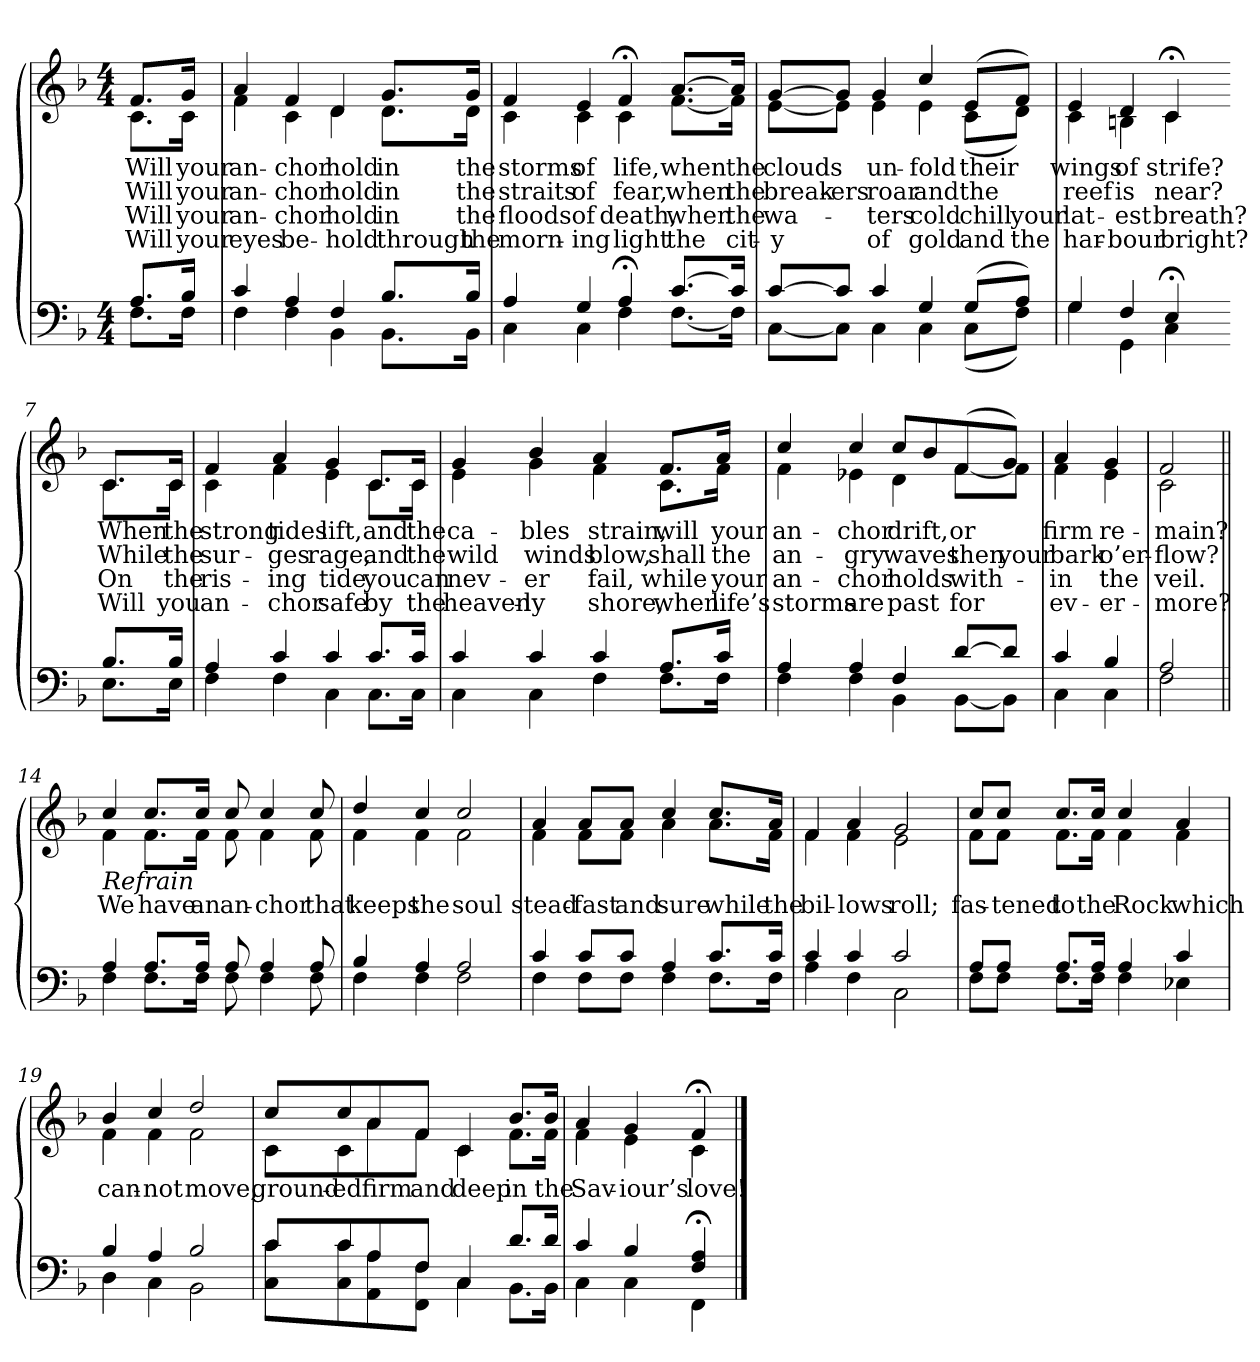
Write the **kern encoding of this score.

**kern	**kern	**text	**text	**text	**text
*part2	*part1	*part1	*part1	*part1	*part1
*staff2	*staff1	*staff1	*staff1	*staff1	*staff1
*clefF4	*clefG2	*	*	*	*
*k[b-]	*k[b-]	*	*	*	*
*M4/4	*M4/4	*	*	*	*
=1	=1	=1	=1	=1	=1
*^	*	*	*	*	*
!	!	!LO:TX:b:i:t=Verse	!	!	!	!
!	!	!	!LO:LY:b	!LO:LY:b	!LO:LY:b	!LO:LY:b
*	*	*^	*	*	*	*
8.A/L	8.F\L	8.f/L	8.c\L	Will	Will	Will	Will
!	!	!	!	!LO:LY:b	!LO:LY:b	!LO:LY:b	!LO:LY:b
16B-/Jk	16F\Jk	16g/Jk	16c\Jk	your	your	your	your
=2	=2	=2	=2	=2	=2	=2	=2
!	!	!	!	!LO:LY:b	!LO:LY:b	!LO:LY:b	!LO:LY:b
4c/	4F\	4a/	4f\	an-	an-	an-	eyes
!	!	!	!	!LO:LY:b	!LO:LY:b	!LO:LY:b	!LO:LY:b
4A/	4F\	4f/	4c\	-chor	-chor	-chor	be-
!	!	!	!	!LO:LY:b	!LO:LY:b	!LO:LY:b	!LO:LY:b
4F/	4BB-\	4d/	4d\	hold	hold	hold	-hold
!	!	!	!	!LO:LY:b	!LO:LY:b	!LO:LY:b	!LO:LY:b
8.B-/L	8.BB-\L	8.g/L	8.d\L	in	in	in	through
!	!	!	!	!LO:LY:b	!LO:LY:b	!LO:LY:b	!LO:LY:b
16B-/Jk	16BB-\Jk	16g/Jk	16d\Jk	the	the	the	the
=3	=3	=3	=3	=3	=3	=3	=3
!	!	!	!	!LO:LY:b	!LO:LY:b	!LO:LY:b	!LO:LY:b
4A/	4C\	4f/	4c\	storms	straits	floods	morn-
!	!	!	!	!LO:LY:b	!LO:LY:b	!LO:LY:b	!LO:LY:b
4G/	4C\	4e/	4c\	of	of	of	-ing
!	!	!	!	!LO:LY:b	!LO:LY:b	!LO:LY:b	!LO:LY:b
4A;/	4F\	4f;</	4c\	life,	fear,	death,	light
!!LO:LB:g=z	!!
=4-	=4-	=4-	=4-	=4-	=4-	=4-	=4-
!	!	!	!	!LO:LY:b	!LO:LY:b	!LO:LY:b	!LO:LY:b
[8.c/L	[8.F\L	[8.a/L	[8.f\L	when	when	when	the
!	!	!	!	!LO:LY:b	!LO:LY:b	!LO:LY:b	!LO:LY:b
16c/Jk]	16F\Jk]	16a/Jk]	16f\Jk]	the	the	the	cit-
=5	=5	=5	=5	=5	=5	=5	=5
!	!	!	!	!LO:LY:b	!LO:LY:b	!LO:LY:b	!LO:LY:b
[8c/L	[8C\L	[8g/L	[8e\L	clouds	break-	wa-	-y
!	!	!	!	!	!LO:LY:b	!	!
8c/J]	8C\J]	8g/J]	8e\J]	.	-ers	.	.
!	!	!	!	!LO:LY:b	!LO:LY:b	!LO:LY:b	!LO:LY:b
4c/	4C\	4g/	4e\	un-	roar	-ters	of
!	!	!	!	!LO:LY:b	!LO:LY:b	!LO:LY:b	!LO:LY:b
4G/	4C\	4cc/	4e\	-fold	and	cold	gold
!	!	!	!	!LO:LY:b	!LO:LY:b	!LO:LY:b	!LO:LY:b
(>8G/L	(<8C\L	(>8e/L	(<8c\L	their	the	chill	and
!	!	!	!	!	!	!LO:LY:b	!LO:LY:b
8A/J)	8F\J)	8f/J)	8d\J)	.	.	your	the
=6	=6	=6	=6	=6	=6	=6	=6
!	!	!	!	!LO:LY:b	!LO:LY:b	!LO:LY:b	!LO:LY:b
4G/	4G\	4e/	4c\	wings	reef	lat-	har-
!	!	!	!	!LO:LY:b	!LO:LY:b	!LO:LY:b	!LO:LY:b
4F/	4GG\	4d/	4Bn\	of	is	-est	-bour
!	!	!	!	!LO:LY:b	!LO:LY:b	!LO:LY:b	!LO:LY:b
4E;/	4C\	4c;</	4c\	strife?	near?	breath?	bright?
!!LO:LB:g=z	!!
=7-	=7-	=7-	=7-	=7-	=7-	=7-	=7-
!	!	!	!	!LO:LY:b	!LO:LY:b	!LO:LY:b	!LO:LY:b
8.B-/L	8.E\L	8.c/L	8.c\L	When	While	On	Will
!	!	!	!	!LO:LY:b	!LO:LY:b	!LO:LY:b	!LO:LY:b
16B-/Jk	16E\Jk	16c/Jk	16c\Jk	the	the	the	you
=8	=8	=8	=8	=8	=8	=8	=8
!	!	!	!	!LO:LY:b	!LO:LY:b	!LO:LY:b	!LO:LY:b
4A/	4F\	4f/	4c\	strong	sur-	ris-	an-
!	!	!	!	!LO:LY:b	!LO:LY:b	!LO:LY:b	!LO:LY:b
4c/	4F\	4a/	4f\	tides	-ges	-ing	-chor
!	!	!	!	!LO:LY:b	!LO:LY:b	!LO:LY:b	!LO:LY:b
4c/	4C\	4g/	4e\	lift,	rage,	tide	safe
!	!	!	!	!LO:LY:b	!LO:LY:b	!LO:LY:b	!LO:LY:b
8.c/L	8.C\L	8.c/L	8.c\L	and	and	you	by
!	!	!	!	!LO:LY:b	!LO:LY:b	!LO:LY:b	!LO:LY:b
16c/Jk	16C\Jk	16c/Jk	16c\Jk	the	the	can	the
=9	=9	=9	=9	=9	=9	=9	=9
!	!	!	!	!LO:LY:b	!LO:LY:b	!LO:LY:b	!LO:LY:b
4c/	4C\	4g/	4e\	ca-	wild	nev-	heaven-
!	!	!	!	!LO:LY:b	!LO:LY:b	!LO:LY:b	!LO:LY:b
4c/	4C\	4b-/	4g\	-bles	winds	-er	-ly
!	!	!	!	!LO:LY:b	!LO:LY:b	!LO:LY:b	!LO:LY:b
4c/	4F\	4a/	4f\	strain,	blow,	fail,	shore,
!!LO:LB:g=z	!!
=10-	=10-	=10-	=10-	=10-	=10-	=10-	=10-
!	!	!	!	!LO:LY:b	!LO:LY:b	!LO:LY:b	!LO:LY:b
8.A/L	8.F\L	8.f/L	8.c\L	will	shall	while	when
!	!	!	!	!LO:LY:b	!LO:LY:b	!LO:LY:b	!LO:LY:b
16c/Jk	16F\Jk	16a/Jk	16f\Jk	your	the	your	life’s
=11	=11	=11	=11	=11	=11	=11	=11
!	!	!	!	!LO:LY:b	!LO:LY:b	!LO:LY:b	!LO:LY:b
4A/	4F\	4cc/	4f\	an-	an-	an-	storms
!	!	!	!	!LO:LY:b	!LO:LY:b	!LO:LY:b	!LO:LY:b
4A/	4F\	4cc/	4e-X\	-chor	-gry	-chor	are
!	!	!	!	!LO:LY:b	!LO:LY:b	!LO:LY:b	!LO:LY:b
4F/	4BB-\	8cc/L	4d\	drift,	waves	holds	past
.	.	8b-/	.	.	.	.	.
!	!	!	!	!LO:LY:b	!LO:LY:b	!LO:LY:b	!LO:LY:b
[8d/L	[8BB-\L	(>8f/	[8f\L	or	then	with-	for
!	!	!	!	!	!LO:LY:b	!	!
8d/J]	8BB-\J]	8g/J)	8f\J]	.	your	.	.
=12	=12	=12	=12	=12	=12	=12	=12
!	!	!	!	!LO:LY:b	!LO:LY:b	!LO:LY:b	!LO:LY:b
4c/	4C\	4a/	4f\	firm	bark	-in	ev-
!	!	!	!	!LO:LY:b	!LO:LY:b	!LO:LY:b	!LO:LY:b
4B-/	4C\	4g/	4e\	re-	o’er-	the	-er-
=13	=13	=13	=13	=13	=13	=13	=13
!	!	!	!	!LO:LY:b	!LO:LY:b	!LO:LY:b	!LO:LY:b
2A/	2F\	2f/	2c\	-main?	-flow?	veil.	-more?
!!LO:LB:g=z	!!
=14||	=14||	=14||	=14||	=14||	=14||	=14||	=14||
!	!	!LO:TX:b:i:t=Refrain	!	!	!	!	!
!	!	!	!	!LO:LY:b	!	!	!
4A/	4F\	4cc/	4f\	We	.	.	.
!	!	!	!	!LO:LY:b	!	!	!
8.A/L	8.F\L	8.cc/L	8.f\L	have	.	.	.
!	!	!	!	!LO:LY:b	!	!	!
16A/Jk	16F\Jk	16cc/Jk	16f\Jk	an	.	.	.
!	!	!	!	!LO:LY:b	!	!	!
8A/	8F\	8cc/	8f\	an-	.	.	.
!	!	!	!	!LO:LY:b	!	!	!
4A/	4F\	4cc/	4f\	-chor	.	.	.
!	!	!	!	!LO:LY:b	!	!	!
8A/	8F\	8cc/	8f\	that	.	.	.
=15	=15	=15	=15	=15	=15	=15	=15
!	!	!	!	!LO:LY:b	!	!	!
4B-/	4F\	4dd/	4f\	keeps	.	.	.
!	!	!	!	!LO:LY:b	!	!	!
4A/	4F\	4cc/	4f\	the	.	.	.
!	!	!	!	!LO:LY:b	!	!	!
2A/	2F\	2cc/	2f\	soul	.	.	.
!!LO:LB:g=z	!!
=16	=16	=16	=16	=16	=16	=16	=16
!	!	!	!	!LO:LY:b	!	!	!
4c/	4F\	4a/	4f\	stead-	.	.	.
!	!	!	!	!LO:LY:b	!	!	!
8c/L	8F\L	8a/L	8f\L	-fast	.	.	.
!	!	!	!	!LO:LY:b	!	!	!
8c/J	8F\J	8a/J	8f\J	and	.	.	.
!	!	!	!	!LO:LY:b	!	!	!
4A/	4F\	4cc/	4a\	sure	.	.	.
!	!	!	!	!LO:LY:b	!	!	!
8.c/L	8.F\L	8.cc/L	8.a\L	while	.	.	.
!	!	!	!	!LO:LY:b	!	!	!
16c/Jk	16F\Jk	16a/Jk	16f\Jk	the	.	.	.
=17	=17	=17	=17	=17	=17	=17	=17
!	!	!	!	!LO:LY:b	!	!	!
4c/	4A\	4f/	4f\	bil-	.	.	.
!	!	!	!	!LO:LY:b	!	!	!
4c/	4F\	4a/	4f\	-lows	.	.	.
!	!	!	!	!LO:LY:b	!	!	!
2c/	2C\	2g/	2e\	roll;	.	.	.
!!LO:LB:g=z	!!
=18	=18	=18	=18	=18	=18	=18	=18
!	!	!	!	!LO:LY:b	!	!	!
8A/L	8F\L	8cc/L	8f\L	fas-	.	.	.
!	!	!	!	!LO:LY:b	!	!	!
8A/J	8F\J	8cc/J	8f\J	-tened	.	.	.
!	!	!	!	!LO:LY:b	!	!	!
8.A/L	8.F\L	8.cc/L	8.f\L	to	.	.	.
!	!	!	!	!LO:LY:b	!	!	!
16A/Jk	16F\Jk	16cc/Jk	16f\Jk	the	.	.	.
!	!	!	!	!LO:LY:b	!	!	!
4A/	4F\	4cc/	4f\	Rock	.	.	.
!	!	!	!	!LO:LY:b	!	!	!
4c/	4E-X\	4a/	4f\	which	.	.	.
=19	=19	=19	=19	=19	=19	=19	=19
!	!	!	!	!LO:LY:b	!	!	!
4B-/	4D\	4b-/	4f\	can-	.	.	.
!	!	!	!	!LO:LY:b	!	!	!
4A/	4C\	4cc/	4f\	-not	.	.	.
!	!	!	!	!LO:LY:b	!	!	!
2B-/	2BB-\	2dd/	2f\	move,	.	.	.
!!LO:LB:g=z	!!
=20	=20	=20	=20	=20	=20	=20	=20
!	!	!	!	!LO:LY:b	!	!	!
8c/L	8C!\ 8c\L	8cc/L	8c\L	ground-	.	.	.
!	!	!	!	!LO:LY:b	!	!	!
8c/	8C!\ 8c\	8cc/	8c\	-ed	.	.	.
!	!	!	!	!LO:LY:b	!	!	!
8A/	8AA!\ 8A\	8a/	8a\	firm	.	.	.
!	!	!	!	!LO:LY:b	!	!	!
8F/J	8FF!\ 8F\J	8f/J	8f\J	and	.	.	.
!	!	!	!	!LO:LY:b	!	!	!
4C/	4C\	4c/	4c\	deep	.	.	.
!	!	!	!	!LO:LY:b	!	!	!
8.d/L	8.BB-\L	8.b-/L	8.f\L	in	.	.	.
!	!	!	!	!LO:LY:b	!	!	!
16d/Jk	16BB-\Jk	16b-/Jk	16f\Jk	the	.	.	.
=21	=21	=21	=21	=21	=21	=21	=21
!	!	!	!	!LO:LY:b	!	!	!
4c/	4C\	4a/	4f\	Sav-	.	.	.
!	!	!	!	!LO:LY:b	!	!	!
4B-/	4C\	4g/	4e\	-iour’s	.	.	.
!	!	!	!	!LO:LY:b	!	!	!
4F/; 4A/;	4FF\	4f;</	4c\	love!	.	.	.
*v	*v	*	*	*	*	*	*
*	*v	*v	*	*	*	*
==	==	==	==	==	==
*-	*-	*-	*-	*-	*-
